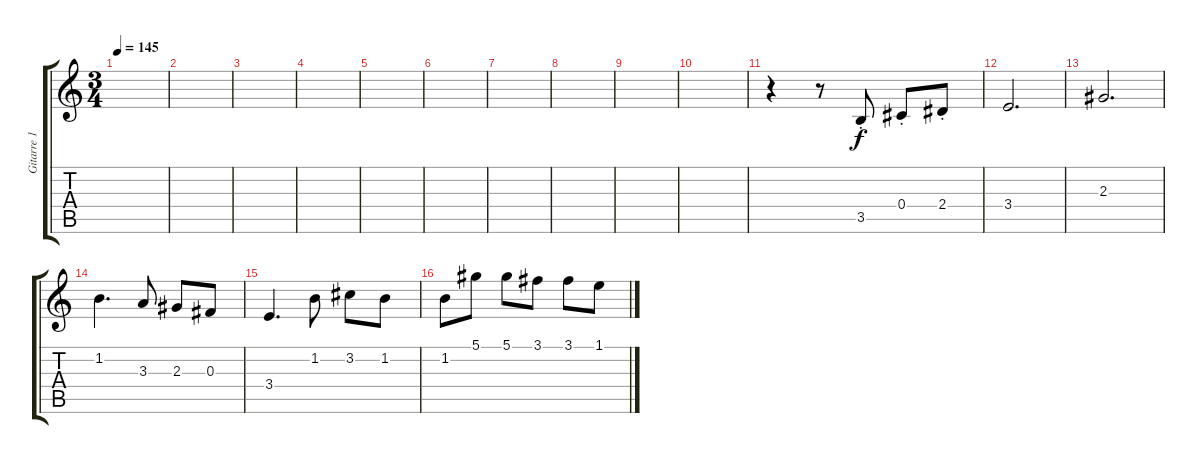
\track ("Gitarre 1" "Gitarre 1") {instrument overdrivenguitar}
\staff {score tabs}
\tuning (Eb4 Bb3 Gb3 Db3 Ab2 Eb2) {hide}
\ts (3 4)
\tempo 145
\clef g2
\ks c
|
|
|
|
|
|
|
|
|
|
r.4 r.8 3.5{st}.8 0.4{st}.8 2.4{st}.8 |
3.4.2{d} |
2.3.2{d} |
1.2.4{d} 3.3.8 2.3.8 0.3.8 |
3.4.4{d} 1.2.8 3.2.8 1.2.8 |
1.2.8 5.1.8 5.1.8 3.1.8 3.1.8 1.1.8
